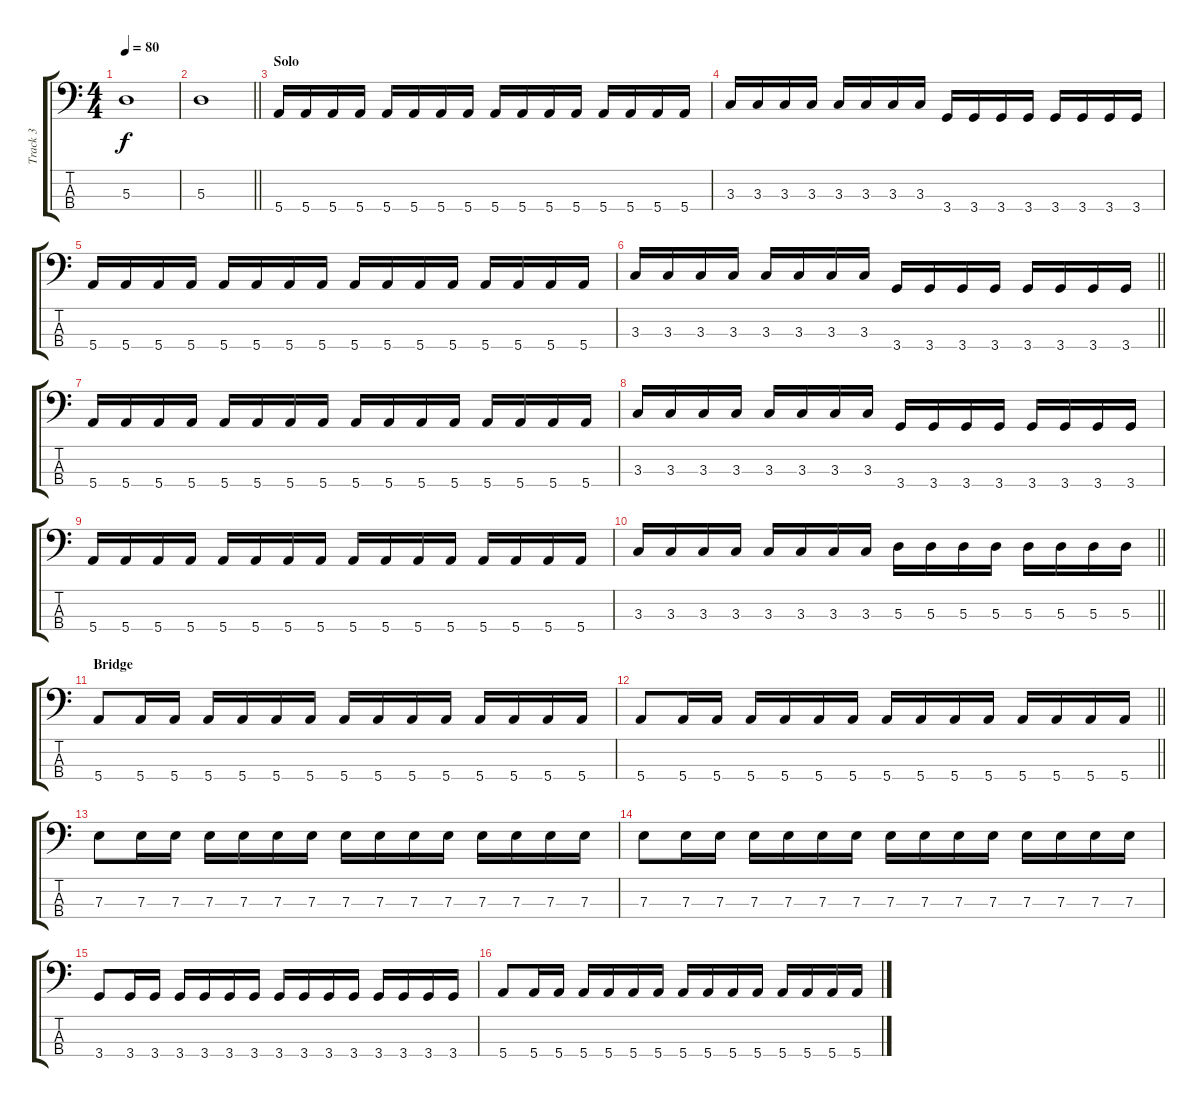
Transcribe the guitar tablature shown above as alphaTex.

\track ("Track 3" "Track 3") {instrument acousticguitarsteel}
\staff {score tabs}
\tuning (G2 D2 A1 E1) {hide}
\ts (4 4)
\tempo 80
\clef f4
\ks c
5.3.1{dy f} |
\barLineRight lightlight
5.3.1 |
\section ("" "Solo")
5.4.16 5.4.16 5.4.16 5.4.16 5.4.16 5.4.16 5.4.16 5.4.16 5.4.16 5.4.16 5.4.16 5.4.16 5.4.16 5.4.16 5.4.16 5.4.16 |
3.3.16 3.3.16 3.3.16 3.3.16 3.3.16 3.3.16 3.3.16 3.3.16 3.4.16 3.4.16 3.4.16 3.4.16 3.4.16 3.4.16 3.4.16 3.4.16 |
5.4.16 5.4.16 5.4.16 5.4.16 5.4.16 5.4.16 5.4.16 5.4.16 5.4.16 5.4.16 5.4.16 5.4.16 5.4.16 5.4.16 5.4.16 5.4.16 |
\barLineRight lightlight
3.3.16 3.3.16 3.3.16 3.3.16 3.3.16 3.3.16 3.3.16 3.3.16 3.4.16 3.4.16 3.4.16 3.4.16 3.4.16 3.4.16 3.4.16 3.4.16 |
5.4.16 5.4.16 5.4.16 5.4.16 5.4.16 5.4.16 5.4.16 5.4.16 5.4.16 5.4.16 5.4.16 5.4.16 5.4.16 5.4.16 5.4.16 5.4.16 |
3.3.16 3.3.16 3.3.16 3.3.16 3.3.16 3.3.16 3.3.16 3.3.16 3.4.16 3.4.16 3.4.16 3.4.16 3.4.16 3.4.16 3.4.16 3.4.16 |
5.4.16 5.4.16 5.4.16 5.4.16 5.4.16 5.4.16 5.4.16 5.4.16 5.4.16 5.4.16 5.4.16 5.4.16 5.4.16 5.4.16 5.4.16 5.4.16 |
\barLineRight lightlight
3.3.16 3.3.16 3.3.16 3.3.16 3.3.16 3.3.16 3.3.16 3.3.16 5.3.16 5.3.16 5.3.16 5.3.16 5.3.16 5.3.16 5.3.16 5.3.16 |
\section ("" "Bridge")
5.4.8 5.4.16 5.4.16 5.4.16 5.4.16 5.4.16 5.4.16 5.4.16 5.4.16 5.4.16 5.4.16 5.4.16 5.4.16 5.4.16 5.4.16 |
\barLineRight lightlight
5.4.8 5.4.16 5.4.16 5.4.16 5.4.16 5.4.16 5.4.16 5.4.16 5.4.16 5.4.16 5.4.16 5.4.16 5.4.16 5.4.16 5.4.16 |
7.3.8 7.3.16 7.3.16 7.3.16 7.3.16 7.3.16 7.3.16 7.3.16 7.3.16 7.3.16 7.3.16 7.3.16 7.3.16 7.3.16 7.3.16 |
7.3.8 7.3.16 7.3.16 7.3.16 7.3.16 7.3.16 7.3.16 7.3.16 7.3.16 7.3.16 7.3.16 7.3.16 7.3.16 7.3.16 7.3.16 |
3.4.8 3.4.16 3.4.16 3.4.16 3.4.16 3.4.16 3.4.16 3.4.16 3.4.16 3.4.16 3.4.16 3.4.16 3.4.16 3.4.16 3.4.16 |
5.4.8 5.4.16 5.4.16 5.4.16 5.4.16 5.4.16 5.4.16 5.4.16 5.4.16 5.4.16 5.4.16 5.4.16 5.4.16 5.4.16 5.4.16
